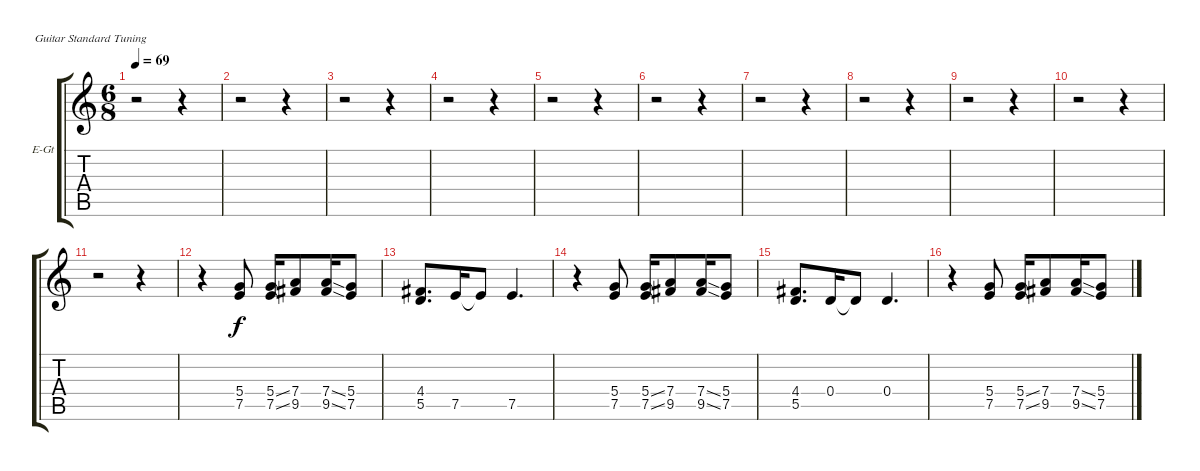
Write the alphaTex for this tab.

\defaultSystemsLayout 4
\bracketExtendMode groupsimilarinstruments
\firstSystemTrackNameOrientation horizontal
\otherSystemsTrackNameOrientation horizontal
\track ("Гмтара2" "E-Gt") {instrument electricguitarclean}
\staff {score tabs}
\tuning (E4 B3 G3 D3 A2 E2)
\ts (6 8)
\tempo 69
\clef g2
\ks c
r.2{dy f} r.4 |
r.2 r.4 |
r.2 r.4 |
r.2 r.4 |
r.2 r.4 |
r.2 r.4 |
r.2 r.4 |
r.2 r.4 |
r.2 r.4 |
r.2 r.4 |
r.2 r.4 |
r.4 (5.4 7.5).8 (5.4{ss} 7.5{ss}).16 (7.4 9.5).8 (7.4{ss} 9.5{ss}).16 (5.4 7.5).8 |
(4.4 5.5).8{d} 7.5.16 7.5{t}.8 7.5.4{d} |
r.4 (5.4 7.5).8 (5.4{ss} 7.5{ss}).16 (7.4 9.5).8 (7.4{ss} 9.5{ss}).16 (5.4 7.5).8 |
(4.4 5.5).8{d} 0.4.16 0.4{t}.8 0.4.4{d} |
r.4 (5.4 7.5).8 (5.4{ss} 7.5{ss}).16 (7.4 9.5).8 (7.4{ss} 9.5{ss}).16 (5.4 7.5).8
